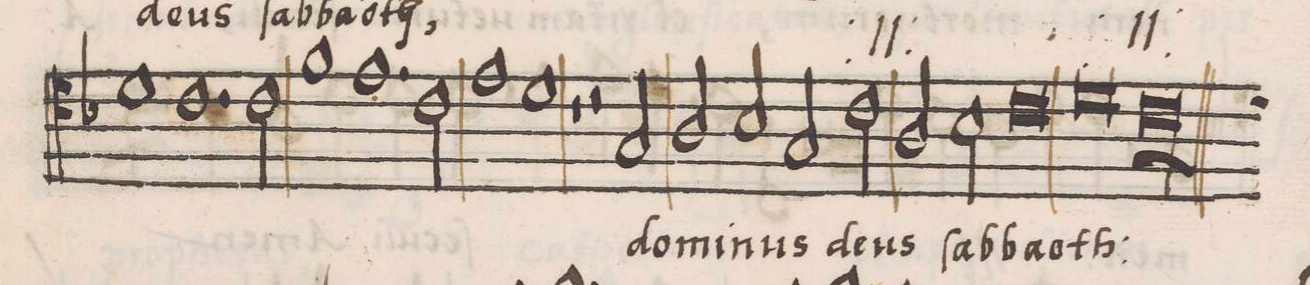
**kern	**text
*I"ALTVS	*
*clefC4	*
*k[b-]	*
*met(c|)	*
*M2/1	*
1.c	de-
2c\	-us
=22	=22
1f	ſab-
1.e	.
=23	=23
2c\	-ba-
1e	-oth
*	*Xij
=24	=24
1d	.
1r	.
=25	=25
2r	.
2G/	do-
2A/	-mi-
2B-/	-nus
=26	=26
2G/	.
2c\	de-
2A/	-us
2B-\	ſab-
=27	=27
0c	-ba-
=28	=28
0d	-oth:
=29	=29
0c	.
=30||	=30||
*-	*-
